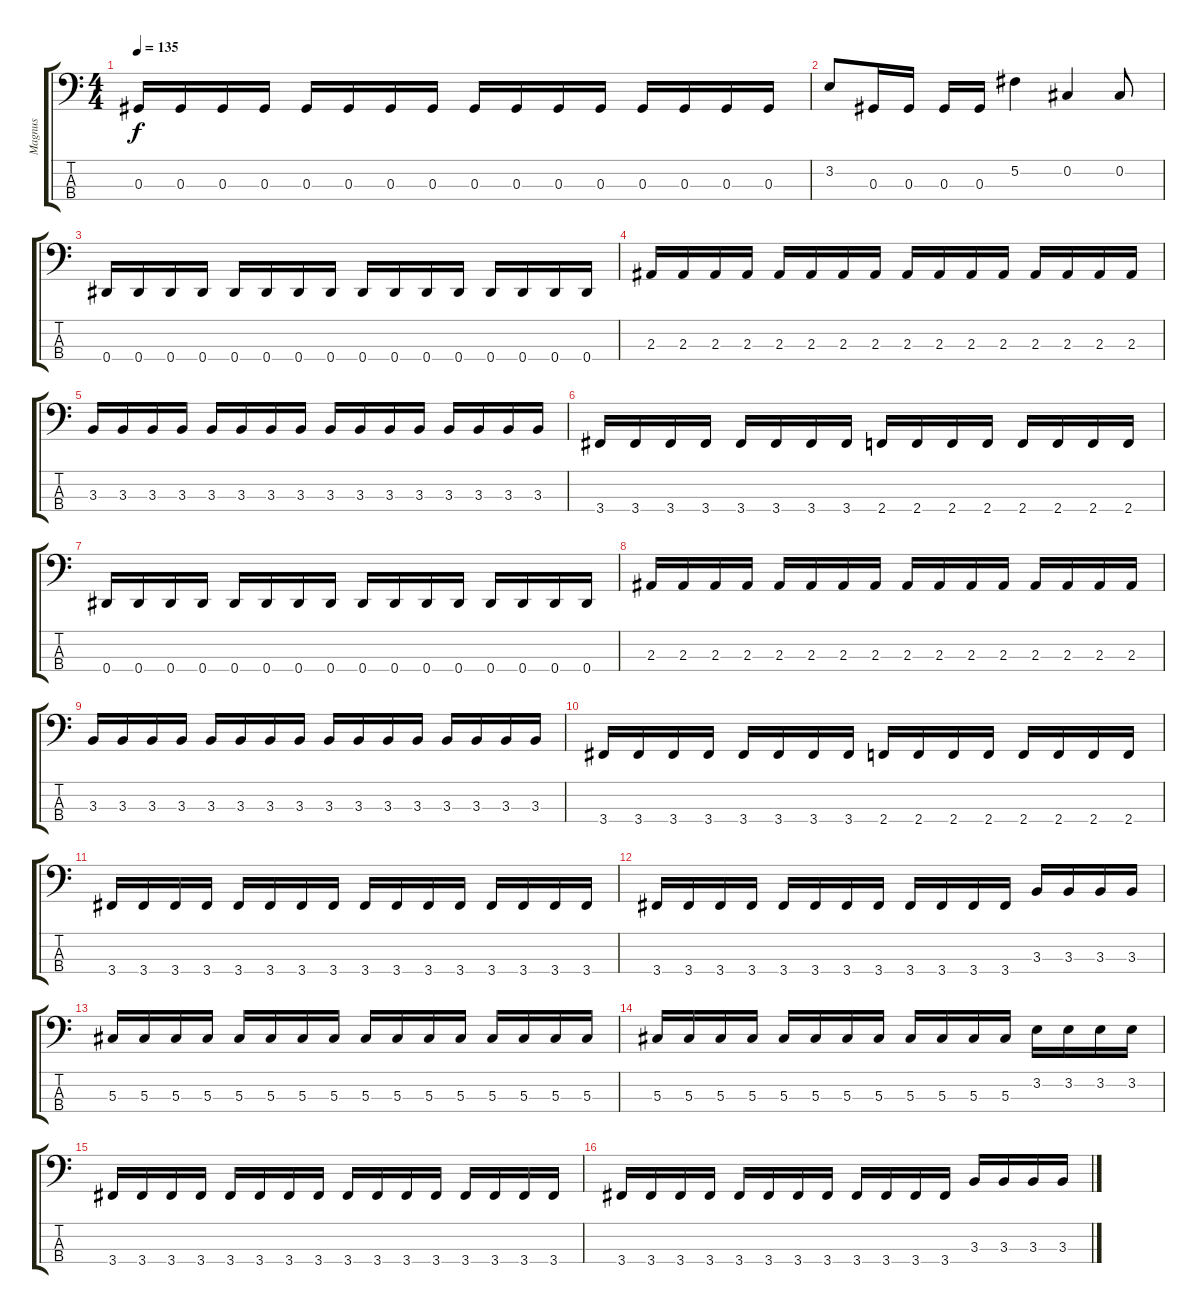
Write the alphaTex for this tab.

\track ("Magnus" "Magnus") {instrument electricbasspick}
\staff {score tabs}
\tuning (Gb2 Db2 Ab1 Eb1) {hide}
\ts (4 4)
\tempo 135
\clef f4
\ks c
0.3.16{dy f} 0.3.16 0.3.16 0.3.16 0.3.16 0.3.16 0.3.16 0.3.16 0.3.16 0.3.16 0.3.16 0.3.16 0.3.16 0.3.16 0.3.16 0.3.16 |
3.2.8 0.3.16 0.3.16 0.3.16 0.3.16 5.2.4 0.2.4 0.2.8 |
0.4.16 0.4.16 0.4.16 0.4.16 0.4.16 0.4.16 0.4.16 0.4.16 0.4.16 0.4.16 0.4.16 0.4.16 0.4.16 0.4.16 0.4.16 0.4.16 |
2.3.16 2.3.16 2.3.16 2.3.16 2.3.16 2.3.16 2.3.16 2.3.16 2.3.16 2.3.16 2.3.16 2.3.16 2.3.16 2.3.16 2.3.16 2.3.16 |
3.3.16 3.3.16 3.3.16 3.3.16 3.3.16 3.3.16 3.3.16 3.3.16 3.3.16 3.3.16 3.3.16 3.3.16 3.3.16 3.3.16 3.3.16 3.3.16 |
3.4.16 3.4.16 3.4.16 3.4.16 3.4.16 3.4.16 3.4.16 3.4.16 2.4.16 2.4.16 2.4.16 2.4.16 2.4.16 2.4.16 2.4.16 2.4.16 |
0.4.16 0.4.16 0.4.16 0.4.16 0.4.16 0.4.16 0.4.16 0.4.16 0.4.16 0.4.16 0.4.16 0.4.16 0.4.16 0.4.16 0.4.16 0.4.16 |
2.3.16 2.3.16 2.3.16 2.3.16 2.3.16 2.3.16 2.3.16 2.3.16 2.3.16 2.3.16 2.3.16 2.3.16 2.3.16 2.3.16 2.3.16 2.3.16 |
3.3.16 3.3.16 3.3.16 3.3.16 3.3.16 3.3.16 3.3.16 3.3.16 3.3.16 3.3.16 3.3.16 3.3.16 3.3.16 3.3.16 3.3.16 3.3.16 |
3.4.16 3.4.16 3.4.16 3.4.16 3.4.16 3.4.16 3.4.16 3.4.16 2.4.16 2.4.16 2.4.16 2.4.16 2.4.16 2.4.16 2.4.16 2.4.16 |
3.4.16 3.4.16 3.4.16 3.4.16 3.4.16 3.4.16 3.4.16 3.4.16 3.4.16 3.4.16 3.4.16 3.4.16 3.4.16 3.4.16 3.4.16 3.4.16 |
3.4.16 3.4.16 3.4.16 3.4.16 3.4.16 3.4.16 3.4.16 3.4.16 3.4.16 3.4.16 3.4.16 3.4.16 3.3.16 3.3.16 3.3.16 3.3.16 |
5.3.16 5.3.16 5.3.16 5.3.16 5.3.16 5.3.16 5.3.16 5.3.16 5.3.16 5.3.16 5.3.16 5.3.16 5.3.16 5.3.16 5.3.16 5.3.16 |
5.3.16 5.3.16 5.3.16 5.3.16 5.3.16 5.3.16 5.3.16 5.3.16 5.3.16 5.3.16 5.3.16 5.3.16 3.2.16 3.2.16 3.2.16 3.2.16 |
3.4.16 3.4.16 3.4.16 3.4.16 3.4.16 3.4.16 3.4.16 3.4.16 3.4.16 3.4.16 3.4.16 3.4.16 3.4.16 3.4.16 3.4.16 3.4.16 |
3.4.16 3.4.16 3.4.16 3.4.16 3.4.16 3.4.16 3.4.16 3.4.16 3.4.16 3.4.16 3.4.16 3.4.16 3.3.16 3.3.16 3.3.16 3.3.16
